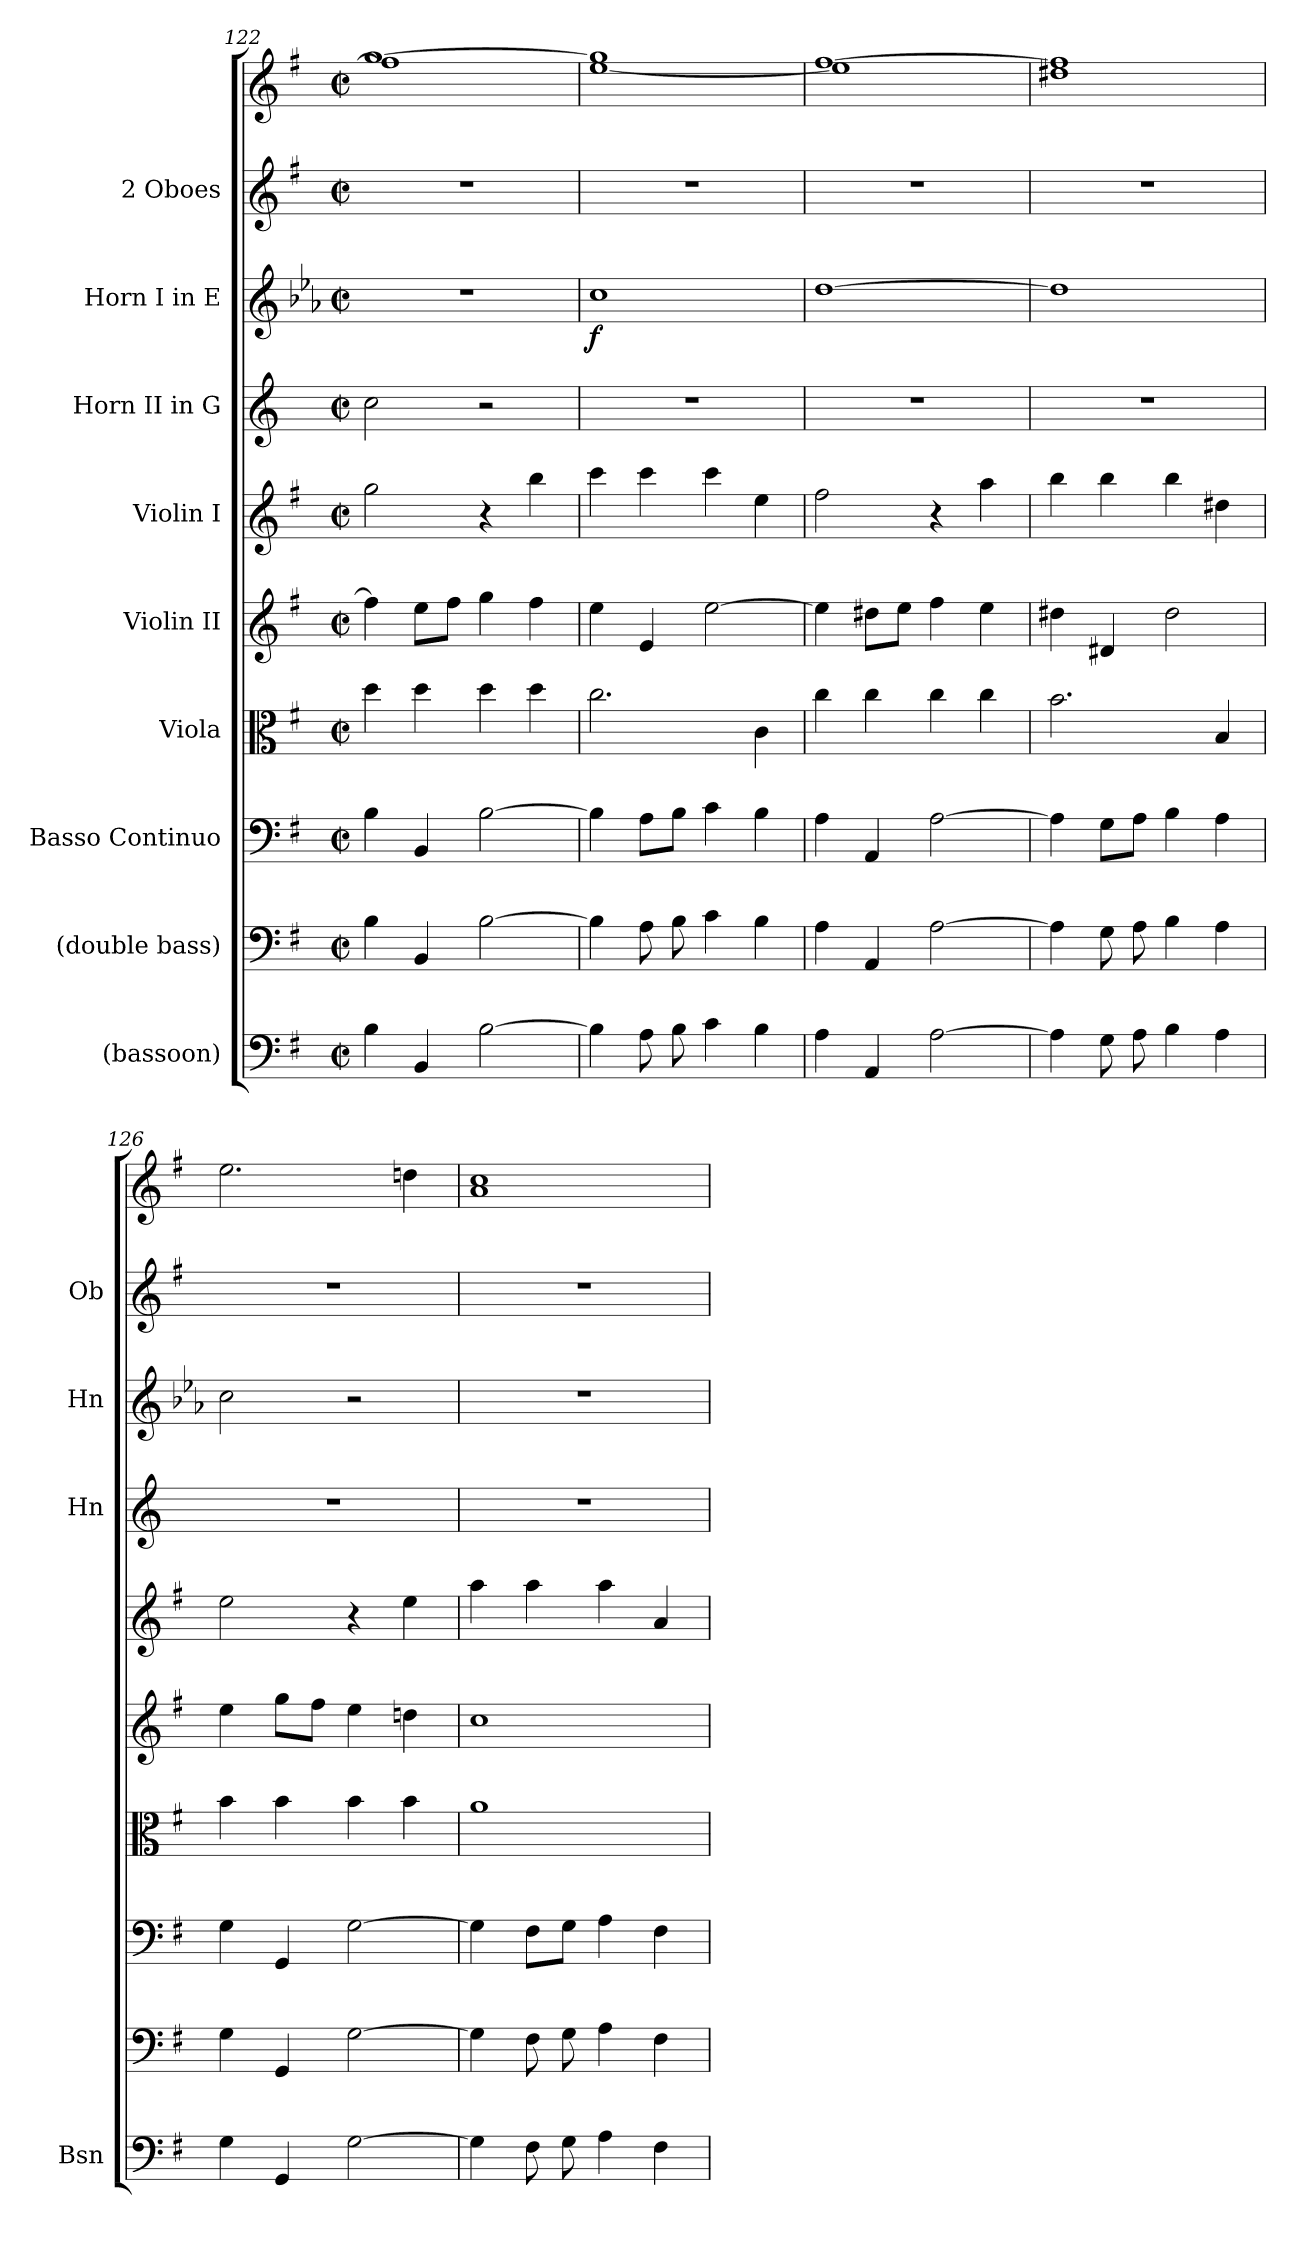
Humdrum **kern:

**kern	**kern	**kern	**kern	**kern	**kern	**kern	**kern	**dynam	**kern	**kern
*part9	*part8	*part7	*part6	*part5	*part4	*part3	*part2	*part2	*part1	*part1
*staff10	*staff9	*staff8	*staff7	*staff6	*staff5	*staff4	*staff3	*staff3	*staff2	*staff1
*I"(bassoon)	*I"(double bass)	*I"Basso Continuo	*I"Viola	*I"Violin II	*I"Violin I	*I"Horn II in G	*I"Horn I in E	*	*I"2 Oboes	*
*I'Bsn	*	*	*	*	*	*I'Hn	*I'Hn	*	*I'Ob	*
*clefF4	*clefF4	*clefF4	*clefC3	*clefG2	*clefG2	*clefG2	*clefG2	*	*clefG2	*clefG2
*	*ITrd7c12	*	*	*	*	*ITrd3c5	*ITrd5c8	*	*	*
*k[f#]	*k[f#]	*k[f#]	*k[f#]	*k[f#]	*k[f#]	*k[f#]	*k[f#]	*	*k[f#]	*k[f#]
*M2/2	*M2/2	*M2/2	*M2/2	*M2/2	*M2/2	*M2/2	*M2/2	*	*M2/2	*M2/2
*met(c|)	*met(c|)	*met(c|)	*met(c|)	*met(c|)	*met(c|)	*met(c|)	*met(c|)	*	*met(c|)	*met(c|)
=122	=122	=122	=122	=122	=122	=122	=122	=122	=122	=122
*	*	*	*	*	*	*	*	*	*	*^
4B\	4BB\	4B\	4dd\	4ff#\]	2gg\	2g\	1r	.	1r	[1gg	1ff#]
4BB/	4BBB/	4BB/	4dd\	8ee\L	.	.	.	.	.	.	.
.	.	.	.	8ff#\J	.	.	.	.	.	.	.
[2B\	[2BB\	[2B\	4dd\	4gg\	4r	2r	.	.	.	.	.
.	.	.	4dd\	4ff#\	4bb\	.	.	.	.	.	.
=123	=123	=123	=123	=123	=123	=123	=123	=123	=123	=123	=123
!	!	!	!	!	!	!	!	!LO:DY:b	!	!	!
4B\]	4BB\]	4B\]	2.cc\	4ee\	4ccc\	1r	1e	f	1r	1gg]	[1ee
8A\	8AA\	8A\L	.	4e/	4ccc\	.	.	.	.	.	.
8B\	8BB\	8B\J	.	.	.	.	.	.	.	.	.
4c\	4C\	4c\	.	[2ee\	4ccc\	.	.	.	.	.	.
4B\	4BB\	4B\	4c\	.	4ee\	.	.	.	.	.	.
=124	=124	=124	=124	=124	=124	=124	=124	=124	=124	=124	=124
4A\	4AA\	4A\	4cc\	4ee\]	2ff#\	1r	[1f#	.	1r	[1ff#	1ee]
4AA/	4AAA/	4AA/	4cc\	8dd#X\L	.	.	.	.	.	.	.
.	.	.	.	8ee\J	.	.	.	.	.	.	.
[2A\	[2AA\	[2A\	4cc\	4ff#\	4r	.	.	.	.	.	.
.	.	.	4cc\	4ee\	4aa\	.	.	.	.	.	.
*	*	*	*	*	*	*	*	*	*	*v	*v
=125	=125	=125	=125	=125	=125	=125	=125	=125	=125	=125
4A\]	4AA\]	4A\]	2.b\	4dd#X\	4bb\	1r	1f#]	.	1r	1dd#X 1ff#]
8G\	8GG\	8G\L	.	4d#X/	4bb\	.	.	.	.	.
8A\	8AA\	8A\J	.	.	.	.	.	.	.	.
4B\	4BB\	4B\	.	2dd#\	4bb\	.	.	.	.	.
4A\	4AA\	4A\	4B/	.	4dd#X\	.	.	.	.	.
=126	=126	=126	=126	=126	=126	=126	=126	=126	=126	=126
4G\	4GG\	4G\	4b\	4ee\	2ee\	1r	2e\	.	1r	2.ee\
4GG/	4GGG/	4GG/	4b\	8gg\L	.	.	.	.	.	.
.	.	.	.	8ff#\J	.	.	.	.	.	.
[2G\	[2GG\	[2G\	4b\	4ee\	4r	.	2r	.	.	.
.	.	.	4b\	4ddn\	4ee\	.	.	.	.	4ddn\
=127	=127	=127	=127	=127	=127	=127	=127	=127	=127	=127
4G\]	4GG\]	4G\]	1a	1cc	4aa\	1r	1r	.	1r	1a 1cc
8F#\	8FF#\	8F#\L	.	.	4aa\	.	.	.	.	.
8G\	8GG\	8G\J	.	.	.	.	.	.	.	.
4A\	4AA\	4A\	.	.	4aa\	.	.	.	.	.
4F#\	4FF#\	4F#\	.	.	4a/	.	.	.	.	.
=	=	=	=	=	=	=	=	=	=	=
*-	*-	*-	*-	*-	*-	*-	*-	*-	*-	*-
